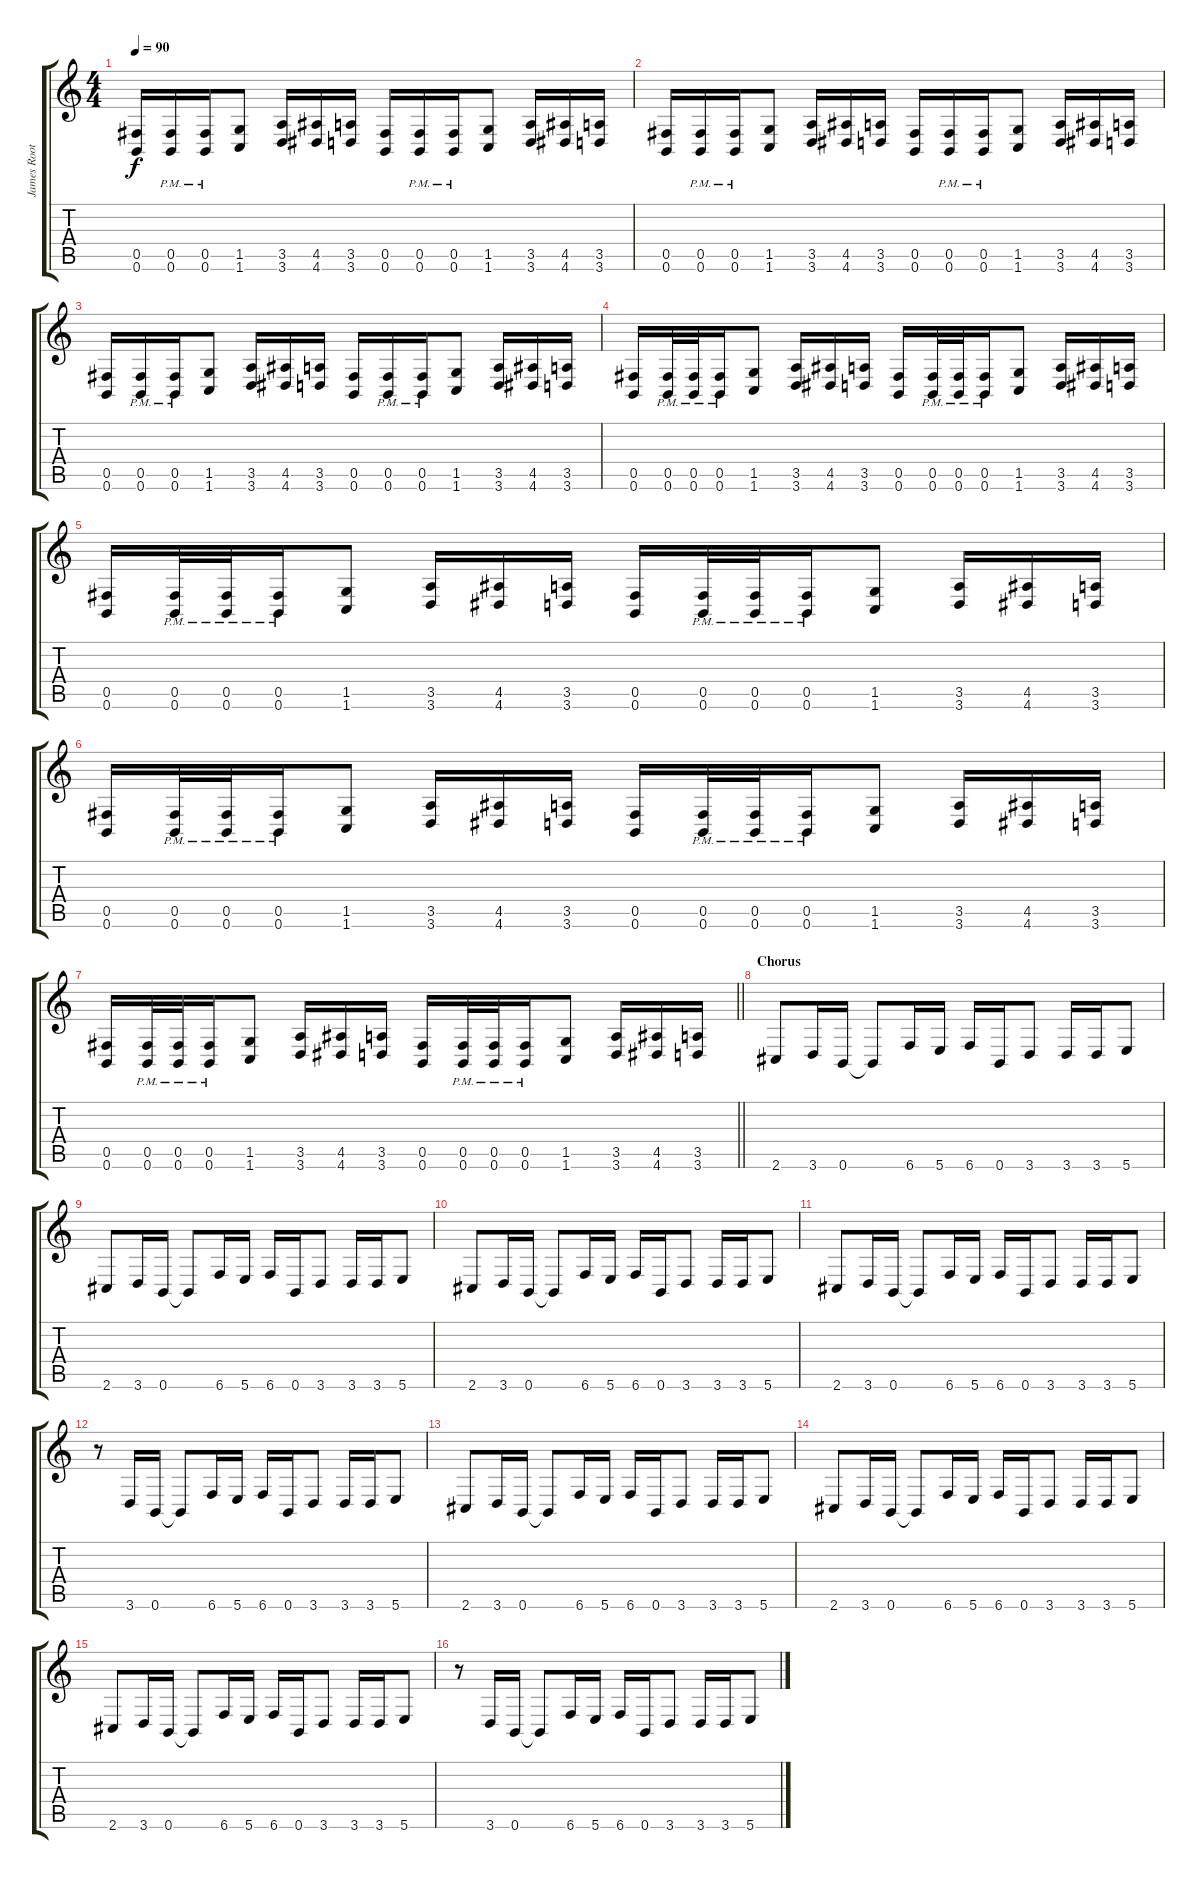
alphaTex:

\track ("James Root" "James Root") {instrument distortionguitar}
\staff {score tabs}
\tuning (Db4 Ab3 E3 B2 Gb2 B1) {hide}
\ts (4 4)
\tempo 90
\clef g2
\ks c
(0.5 0.6).16{dy f} (0.5{pm} 0.6{pm}).16 (0.5{pm} 0.6{pm}).16 (1.5 1.6).8 (3.5 3.6).16 (4.5 4.6).16 (3.5 3.6).16 (0.5 0.6).16 (0.5{pm} 0.6{pm}).16 (0.5{pm} 0.6{pm}).16 (1.5 1.6).8 (3.5 3.6).16 (4.5 4.6).16 (3.5 3.6).16 |
(0.5 0.6).16 (0.5{pm} 0.6{pm}).16 (0.5{pm} 0.6{pm}).16 (1.5 1.6).8 (3.5 3.6).16 (4.5 4.6).16 (3.5 3.6).16 (0.5 0.6).16 (0.5{pm} 0.6{pm}).16 (0.5{pm} 0.6{pm}).16 (1.5 1.6).8 (3.5 3.6).16 (4.5 4.6).16 (3.5 3.6).16 |
(0.5 0.6).16 (0.5{pm} 0.6{pm}).16 (0.5{pm} 0.6{pm}).16 (1.5 1.6).8 (3.5 3.6).16 (4.5 4.6).16 (3.5 3.6).16 (0.5 0.6).16 (0.5{pm} 0.6{pm}).16 (0.5{pm} 0.6{pm}).16 (1.5 1.6).8 (3.5 3.6).16 (4.5 4.6).16 (3.5 3.6).16 |
(0.5 0.6).16 (0.5{pm} 0.6{pm}).32 (0.5{pm} 0.6{pm}).32 (0.5{pm} 0.6{pm}).16 (1.5 1.6).8 (3.5 3.6).16 (4.5 4.6).16 (3.5 3.6).16 (0.5 0.6).16 (0.5{pm} 0.6{pm}).32 (0.5{pm} 0.6{pm}).32 (0.5{pm} 0.6{pm}).16 (1.5 1.6).8 (3.5 3.6).16 (4.5 4.6).16 (3.5 3.6).16 |
(0.5 0.6).16 (0.5{pm} 0.6{pm}).32 (0.5{pm} 0.6{pm}).32 (0.5{pm} 0.6{pm}).16 (1.5 1.6).8 (3.5 3.6).16 (4.5 4.6).16 (3.5 3.6).16 (0.5 0.6).16 (0.5{pm} 0.6{pm}).32 (0.5{pm} 0.6{pm}).32 (0.5{pm} 0.6{pm}).16 (1.5 1.6).8 (3.5 3.6).16 (4.5 4.6).16 (3.5 3.6).16 |
(0.5 0.6).16 (0.5{pm} 0.6{pm}).32 (0.5{pm} 0.6{pm}).32 (0.5{pm} 0.6{pm}).16 (1.5 1.6).8 (3.5 3.6).16 (4.5 4.6).16 (3.5 3.6).16 (0.5 0.6).16 (0.5{pm} 0.6{pm}).32 (0.5{pm} 0.6{pm}).32 (0.5{pm} 0.6{pm}).16 (1.5 1.6).8 (3.5 3.6).16 (4.5 4.6).16 (3.5 3.6).16 |
\barLineRight lightlight
(0.5 0.6).16 (0.5{pm} 0.6{pm}).32 (0.5{pm} 0.6{pm}).32 (0.5{pm} 0.6{pm}).16 (1.5 1.6).8 (3.5 3.6).16 (4.5 4.6).16 (3.5 3.6).16 (0.5 0.6).16 (0.5{pm} 0.6{pm}).32 (0.5{pm} 0.6{pm}).32 (0.5{pm} 0.6{pm}).16 (1.5 1.6).8 (3.5 3.6).16 (4.5 4.6).16 (3.5 3.6).16 |
\section ("" "Chorus")
2.6.8 3.6.16 0.6.16 0.6{t}.8 6.6.16 5.6.16 6.6.16 0.6.16 3.6.8 3.6.16 3.6.16 5.6.8 |
2.6.8 3.6.16 0.6.16 0.6{t}.8 6.6.16 5.6.16 6.6.16 0.6.16 3.6.8 3.6.16 3.6.16 5.6.8 |
2.6.8 3.6.16 0.6.16 0.6{t}.8 6.6.16 5.6.16 6.6.16 0.6.16 3.6.8 3.6.16 3.6.16 5.6.8 |
2.6.8 3.6.16 0.6.16 0.6{t}.8 6.6.16 5.6.16 6.6.16 0.6.16 3.6.8 3.6.16 3.6.16 5.6.8 |
r.8 3.6.16 0.6.16 0.6{t}.8 6.6.16 5.6.16 6.6.16 0.6.16 3.6.8 3.6.16 3.6.16 5.6.8 |
2.6.8 3.6.16 0.6.16 0.6{t}.8 6.6.16 5.6.16 6.6.16 0.6.16 3.6.8 3.6.16 3.6.16 5.6.8 |
2.6.8 3.6.16 0.6.16 0.6{t}.8 6.6.16 5.6.16 6.6.16 0.6.16 3.6.8 3.6.16 3.6.16 5.6.8 |
2.6.8 3.6.16 0.6.16 0.6{t}.8 6.6.16 5.6.16 6.6.16 0.6.16 3.6.8 3.6.16 3.6.16 5.6.8 |
r.8 3.6.16 0.6.16 0.6{t}.8 6.6.16 5.6.16 6.6.16 0.6.16 3.6.8 3.6.16 3.6.16 5.6.8
